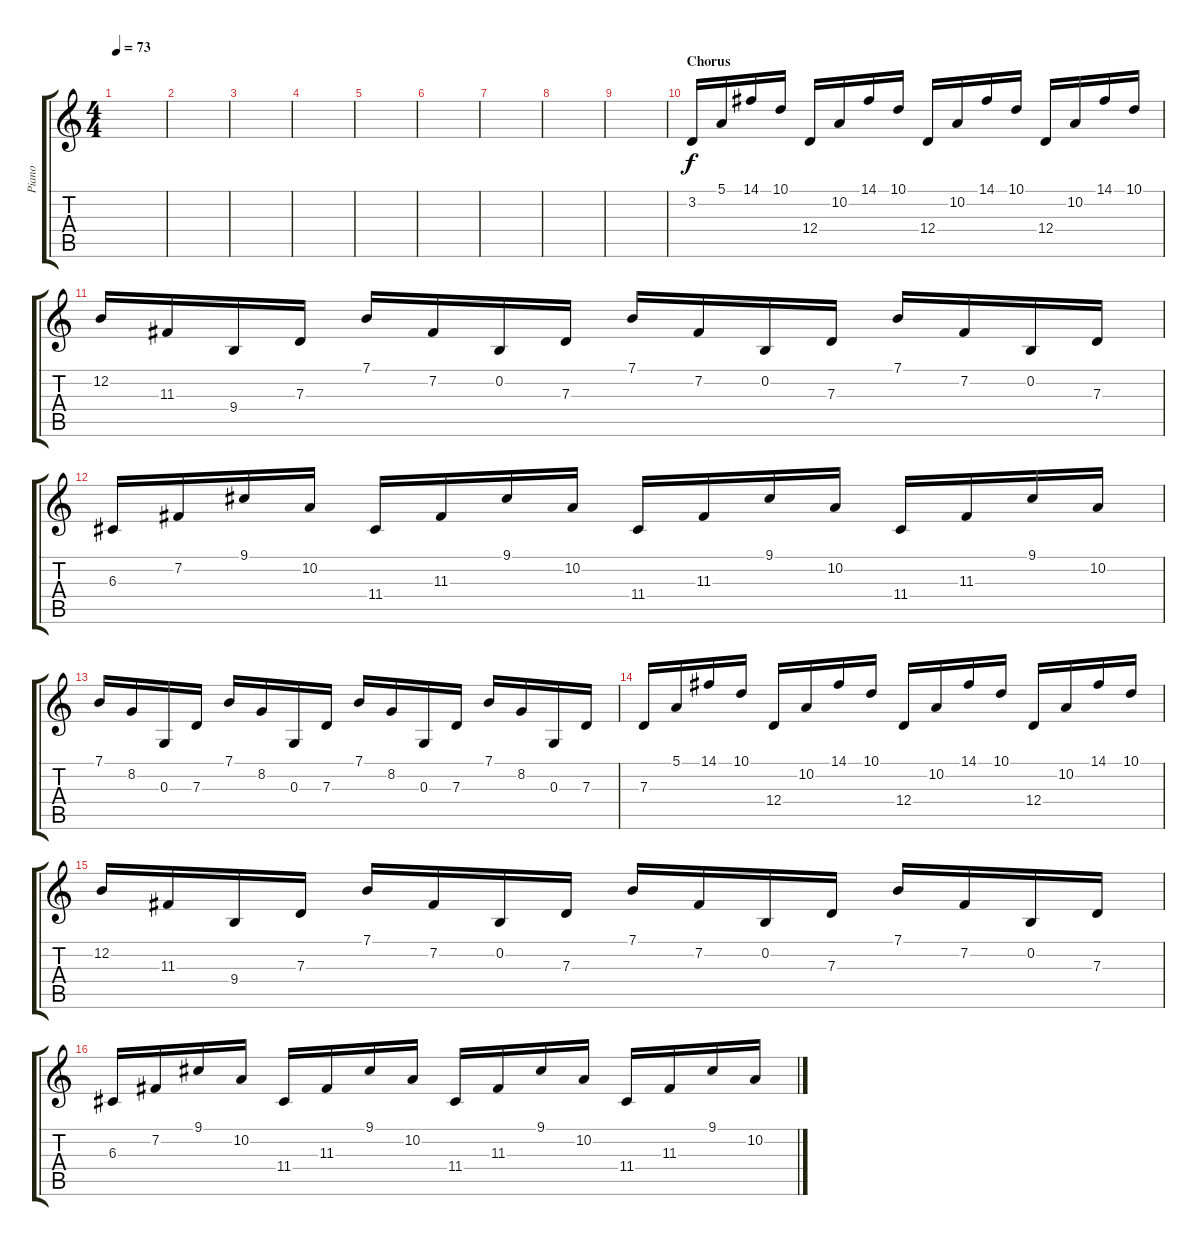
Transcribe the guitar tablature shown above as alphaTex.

\track ("Piano" "Piano") {instrument brightacousticpiano}
\staff {score tabs}
\tuning (E4 B3 G3 D3 A2 E2) {hide}
\ts (4 4)
\tempo 73
\clef g2
\ks c
|
|
|
|
|
|
|
|
|
\section ("" "Chorus")
3.2.16 5.1.16 14.1.16 10.1.16 12.4.16 10.2.16 14.1.16 10.1.16 12.4.16 10.2.16 14.1.16 10.1.16 12.4.16 10.2.16 14.1.16 10.1.16 |
12.2.16 11.3.16 9.4.16 7.3.16 7.1.16 7.2.16 0.2.16 7.3.16 7.1.16 7.2.16 0.2.16 7.3.16 7.1.16 7.2.16 0.2.16 7.3.16 |
6.3.16 7.2.16 9.1.16 10.2.16 11.4.16 11.3.16 9.1.16 10.2.16 11.4.16 11.3.16 9.1.16 10.2.16 11.4.16 11.3.16 9.1.16 10.2.16 |
7.1.16 8.2.16 0.3.16 7.3.16 7.1.16 8.2.16 0.3.16 7.3.16 7.1.16 8.2.16 0.3.16 7.3.16 7.1.16 8.2.16 0.3.16 7.3.16 |
7.3.16 5.1.16 14.1.16 10.1.16 12.4.16 10.2.16 14.1.16 10.1.16 12.4.16 10.2.16 14.1.16 10.1.16 12.4.16 10.2.16 14.1.16 10.1.16 |
12.2.16 11.3.16 9.4.16 7.3.16 7.1.16 7.2.16 0.2.16 7.3.16 7.1.16 7.2.16 0.2.16 7.3.16 7.1.16 7.2.16 0.2.16 7.3.16 |
6.3.16 7.2.16 9.1.16 10.2.16 11.4.16 11.3.16 9.1.16 10.2.16 11.4.16 11.3.16 9.1.16 10.2.16 11.4.16 11.3.16 9.1.16 10.2.16
